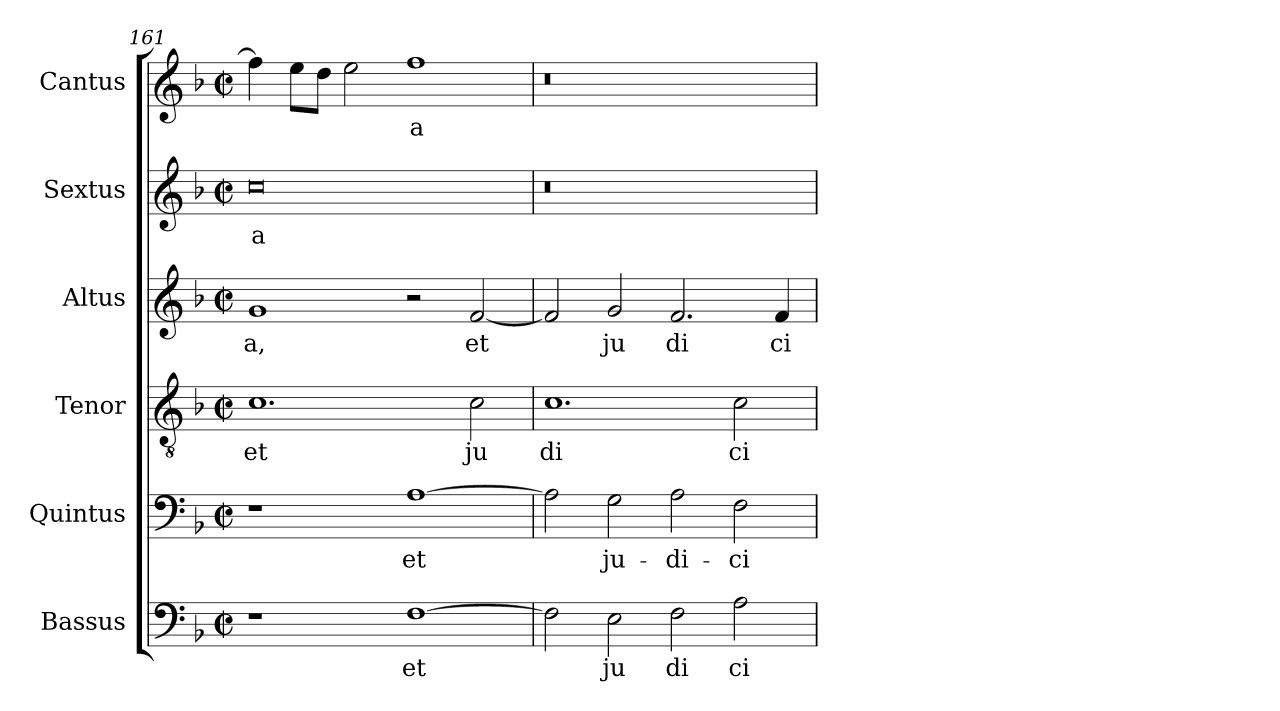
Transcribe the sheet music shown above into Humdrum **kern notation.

**kern	**text	**kern	**text	**kern	**text	**kern	**text	**kern	**text	**kern	**text
*part6	*part6	*part5	*part5	*part4	*part4	*part3	*part3	*part2	*part2	*part1	*part1
*staff6	*staff6	*staff5	*staff5	*staff4	*staff4	*staff3	*staff3	*staff2	*staff2	*staff1	*staff1
*I"Bassus	*	*I"Quintus	*	*I"Tenor	*	*I"Altus	*	*I"Sextus	*	*I"Cantus	*
*I'Bassus	*	*I'Quintus	*	*I'Tenor	*	*I'Altus	*	*I'Sextus	*	*I'Cantus	*
*clefF4	*	*clefF4	*	*clefGv2	*	*clefG2	*	*clefG2	*	*clefG2	*
*k[b-]	*	*k[b-]	*	*k[b-]	*	*k[b-]	*	*k[b-]	*	*k[b-]	*
*F:	*	*F:	*	*F:	*	*F:	*	*F:	*	*F:	*
*M2/2	*	*M2/2	*	*M2/2	*	*M2/2	*	*M2/2	*	*M2/2	*
*met(c|)	*	*met(c|)	*	*met(c|)	*	*met(c|)	*	*met(c|)	*	*met(c|)	*
=161	=161	=161	=161	=161	=161	=161	=161	=161	=161	=161	=161
!	!	!	!	!	!LO:LY:b:cj	!	!LO:LY:b:cj	!	!LO:LY:b:cj	!	!
1r	.	1r	.	1.c	et	1g	a,	0cc	a	4ff\]	.
.	.	.	.	.	.	.	.	.	.	8ee\L	.
.	.	.	.	.	.	.	.	.	.	8dd\J	.
.	.	.	.	.	.	.	.	.	.	2ee\	.
!	!LO:LY:b:cj	!	!LO:LY:b:cj	!	!	!	!	!	!	!	!LO:LY:b:cj
[>1F	et	[>1A	et	.	.	2r	.	.	.	1ff	-a
!	!	!	!	!	!LO:LY:b:cj	!	!LO:LY:b:cj	!	!	!	!
.	.	.	.	2c\	ju	[<2f/	et	.	.	.	.
=162	=162	=162	=162	=162	=162	=162	=162	=162	=162	=162	=162
!	!	!	!	!	!LO:LY:b:cj	!	!	!	!	!	!
2F\]	.	2A\]	.	1.c	di	2f/]	.	0r	.	0r	.
!	!LO:LY:b:cj	!	!LO:LY:b:cj	!	!	!	!LO:LY:b:cj	!	!	!	!
2E\	ju	2G\	ju-	.	.	2g/	ju	.	.	.	.
!	!LO:LY:b:cj	!	!LO:LY:b:cj	!	!	!	!LO:LY:b:cj	!	!	!	!
2F\	di	2A\	-di-	.	.	2.f/	di	.	.	.	.
!	!LO:LY:b:cj	!	!LO:LY:b:cj	!	!LO:LY:b:cj	!	!	!	!	!	!
2A\	ci	2F\	-ci-	2c\	ci	.	.	.	.	.	.
!	!	!	!	!	!	!	!LO:LY:b:cj	!	!	!	!
.	.	.	.	.	.	4f/	ci	.	.	.	.
=	=	=	=	=	=	=	=	=	=	=	=
*-	*-	*-	*-	*-	*-	*-	*-	*-	*-	*-	*-
